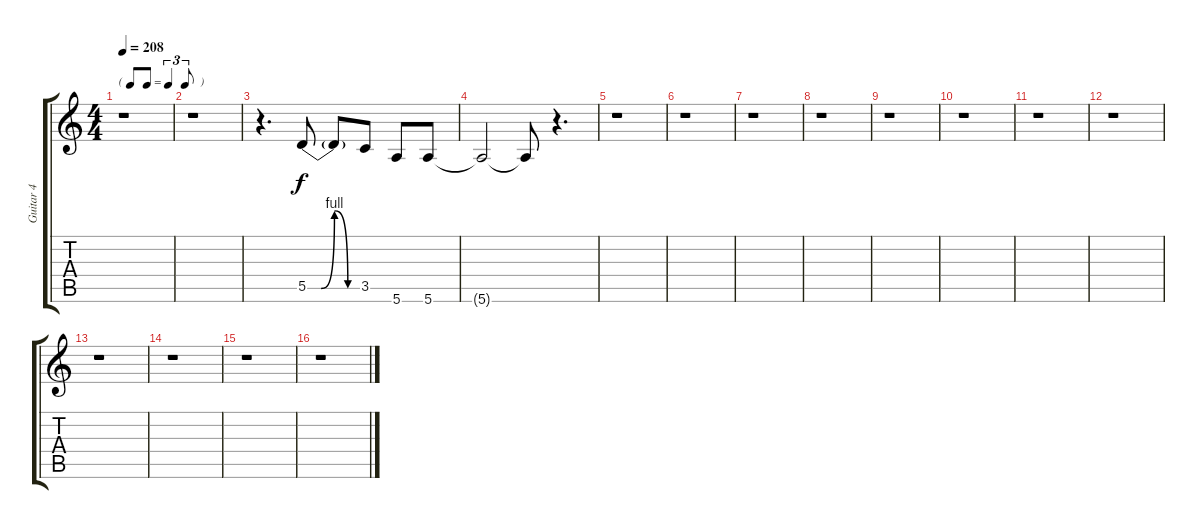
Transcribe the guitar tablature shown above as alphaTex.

\track ("Guitar 4" "Guitar 4") {instrument distortionguitar}
\staff {score tabs}
\tuning (E4 B3 G3 D3 A2 E2) {hide}
\ts (4 4)
\tf triplet8th
\tempo 208
\clef g2
\ks c
r.1{dy f} |
r.1 |
r.4{d} 5.5{be (custom 0 0 15 0 30 4 45 0 60 0)}.8 5.5{t}.8 3.5.8 5.6.8 5.6.8 |
5.6{t}.2 5.6{t}.8 r.4{d} |
r.1 |
r.1 |
r.1 |
r.1 |
r.1 |
r.1 |
r.1 |
r.1 |
r.1 |
r.1 |
r.1 |
r.1
